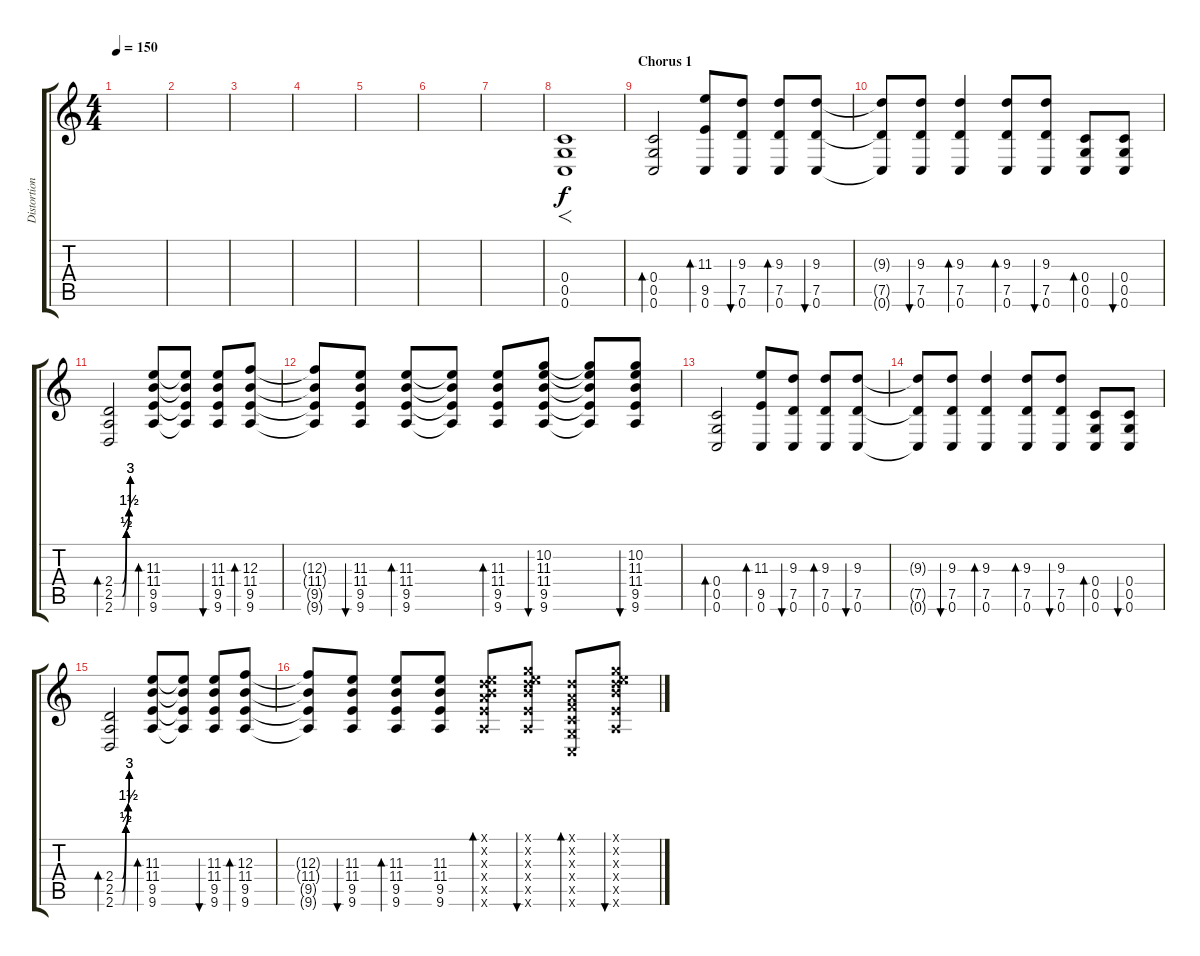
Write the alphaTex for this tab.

\track ("Distortion Guitar 1" "Distortion") {instrument distortionguitar}
\staff {score tabs}
\tuning (D4 A3 F3 C3 G2 C2) {hide}
\ts (4 4)
\tempo 150
\clef g2
\ks c
|
|
|
|
|
|
|
(0.4 0.5 0.6).1{f} |
\section ("" "Chorus 1")
(0.4 0.5 0.6).2{bd 60} (11.3 9.5 0.6).8{bd 60} (9.3 7.5 0.6).8{bu 60} (9.3 7.5 0.6).8{bd 60} (9.3 7.5 0.6).8{bu 60} |
(9.3{t} 7.5{t} 0.6{t}).8 (9.3 7.5 0.6).8{bu 60} (9.3 7.5 0.6).4{bd 60} (9.3 7.5 0.6).8{bd 60} (9.3 7.5 0.6).8{bu 60} (0.4 0.5 0.6).8{bd 60} (0.4 0.5 0.6).8{bu 60} |
(2.4{be (custom 0 0 30 0 45 2 55 6 60 12)} 2.5{be (custom 0 0 30 0 45 2 55 6 60 12)} 2.6{be (custom 0 0 30 0 45 2 55 6 60 12)}).2{bd 60} (11.3 11.4 9.5 9.6).8{bd 60} (11.3{t} 11.4{t} 9.5{t} 9.6{t}).8 (11.3 11.4 9.5 9.6).8{bu 60} (12.3 11.4 9.5 9.6).8{bd 60} |
(12.3{t} 11.4{t} 9.5{t} 9.6{t}).8 (11.3 11.4 9.5 9.6).8{bu 60} (11.3 11.4 9.5 9.6).8{bd 60} (11.3{t} 11.4{t} 9.5{t} 9.6{t}).8 (11.3 11.4 9.5 9.6).8{bd 60} (10.2 11.3 11.4 9.5 9.6).8{bu 60} (10.2{t} 11.3{t} 11.4{t} 9.5{t} 9.6{t}).8 (10.2 11.3 11.4 9.5 9.6).8{bu 60} |
(0.4 0.5 0.6).2{bd 60} (11.3 9.5 0.6).8{bd 60} (9.3 7.5 0.6).8{bu 60} (9.3 7.5 0.6).8{bd 60} (9.3 7.5 0.6).8{bu 60} |
(9.3{t} 7.5{t} 0.6{t}).8 (9.3 7.5 0.6).8{bu 60} (9.3 7.5 0.6).4{bd 60} (9.3 7.5 0.6).8{bd 60} (9.3 7.5 0.6).8{bu 60} (0.4 0.5 0.6).8{bd 60} (0.4 0.5 0.6).8{bu 60} |
(2.4{be (custom 0 0 30 0 45 2 55 6 60 12)} 2.5{be (custom 0 0 30 0 45 2 55 6 60 12)} 2.6{be (custom 0 0 30 0 45 2 55 6 60 12)}).2{bd 60} (11.3 11.4 9.5 9.6).8{bd 60} (11.3{t} 11.4{t} 9.5{t} 9.6{t}).8 (11.3 11.4 9.5 9.6).8{bu 60} (12.3 11.4 9.5 9.6).8{bd 60} |
(12.3{t} 11.4{t} 9.5{t} 9.6{t}).8 (11.3 11.4 9.5 9.6).8{bu 60} (11.3 11.4 9.5 9.6).8{bd 60} (11.3 11.4 9.5 9.6).8 (0.1{x} 0.2{x} 11.3{x} 11.4{x} 9.5{x} 9.6{x}).8{bd 60} (0.1{x} 10.2{x} 11.3{x} 11.4{x} 9.5{x} 9.6{x}).8{bu 60} (0.1{x} 0.2{x} 0.3{x} 0.4{x} 0.5{x} 0.6{x}).8{bd 60} (0.1{x} 10.2{x} 11.3{x} 11.4{x} 9.5{x} 9.6{x}).8{bu 60}
